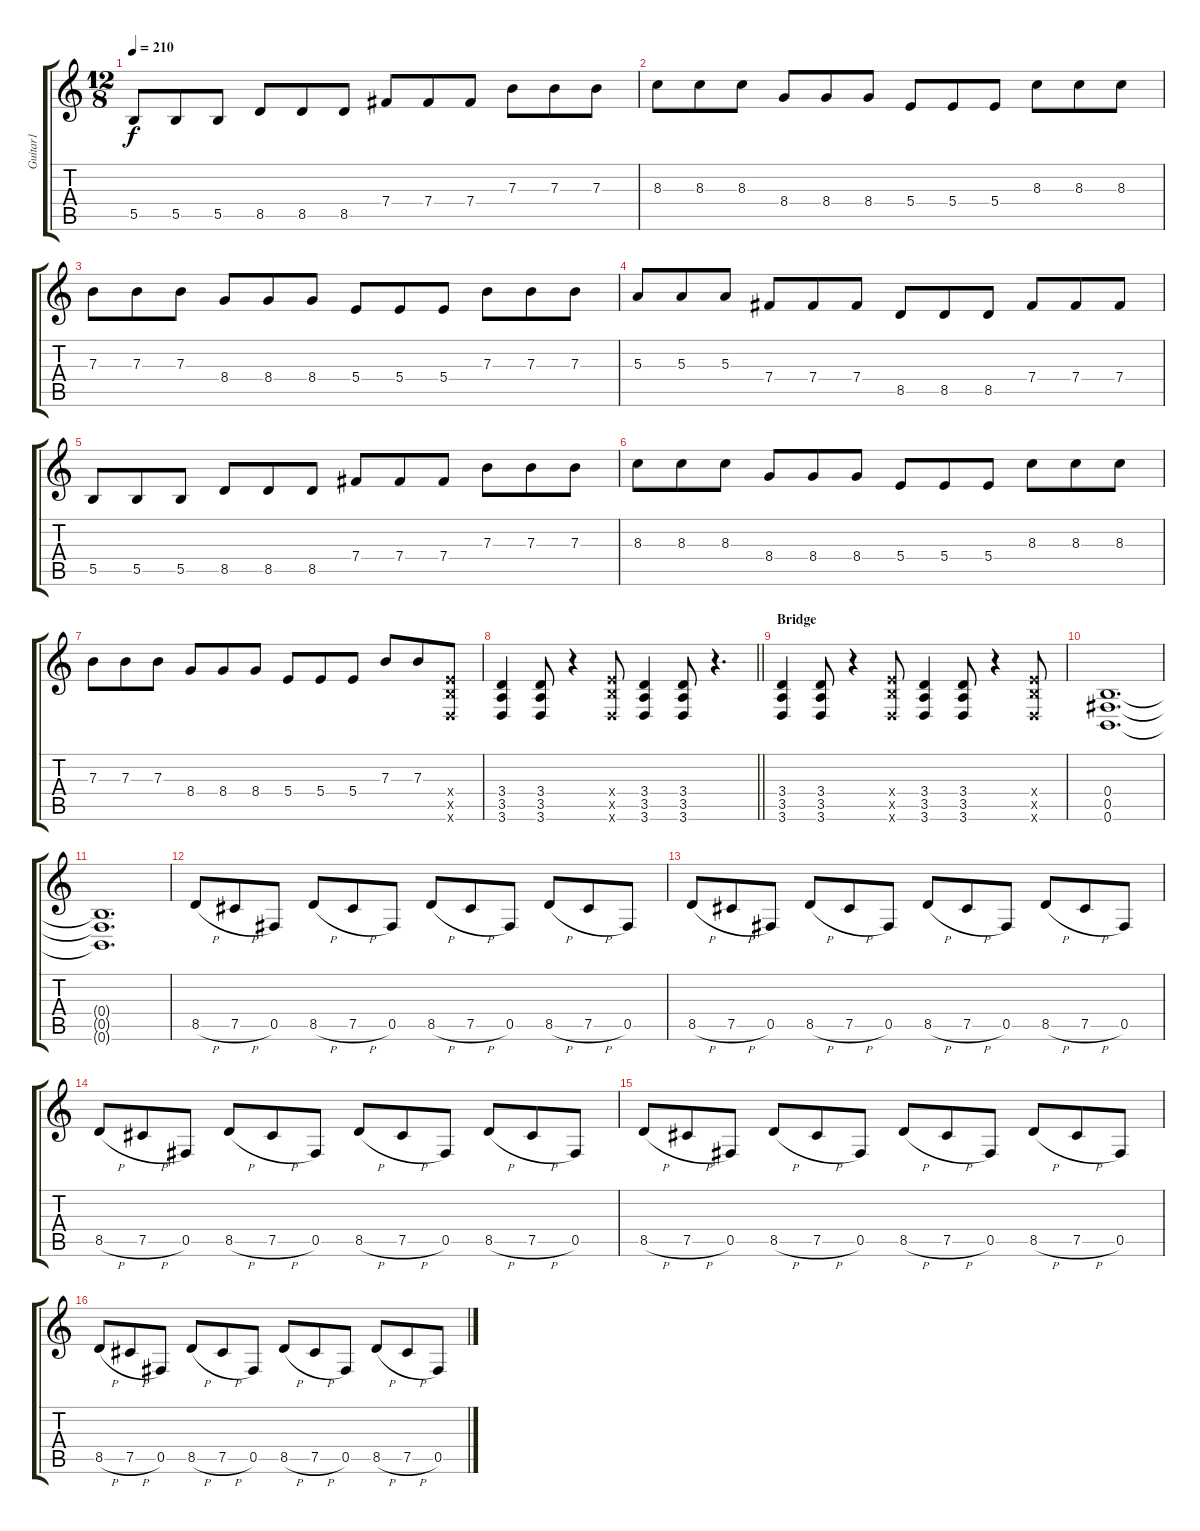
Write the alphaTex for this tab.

\track ("Guitar1" "Guitar1") {instrument distortionguitar}
\staff {score tabs}
\tuning (Db4 Ab3 E3 B2 Gb2 B1) {hide}
\ts (12 8)
\tempo 210
\clef g2
\ks c
5.5.8{dy f} 5.5.8 5.5.8 8.5.8 8.5.8 8.5.8 7.4.8 7.4.8 7.4.8 7.3.8 7.3.8 7.3.8 |
8.3.8 8.3.8 8.3.8 8.4.8 8.4.8 8.4.8 5.4.8 5.4.8 5.4.8 8.3.8 8.3.8 8.3.8 |
7.3.8 7.3.8 7.3.8 8.4.8 8.4.8 8.4.8 5.4.8 5.4.8 5.4.8 7.3.8 7.3.8 7.3.8 |
5.3.8 5.3.8 5.3.8 7.4.8 7.4.8 7.4.8 8.5.8 8.5.8 8.5.8 7.4.8 7.4.8 7.4.8 |
5.5.8 5.5.8 5.5.8 8.5.8 8.5.8 8.5.8 7.4.8 7.4.8 7.4.8 7.3.8 7.3.8 7.3.8 |
8.3.8 8.3.8 8.3.8 8.4.8 8.4.8 8.4.8 5.4.8 5.4.8 5.4.8 8.3.8 8.3.8 8.3.8 |
7.3.8 7.3.8 7.3.8 8.4.8 8.4.8 8.4.8 5.4.8 5.4.8 5.4.8 7.3.8 7.3.8 (5.4{x} 5.5{x} 3.6{x}).8 |
\barLineRight lightlight
(3.4 3.5 3.6).4 (3.4 3.5 3.6).8 r.4 (5.4{x} 5.5{x} 3.6{x}).8 (3.4 3.5 3.6).4 (3.4 3.5 3.6).8 r.4{d} |
\section ("" "Bridge")
(3.4 3.5 3.6).4 (3.4 3.5 3.6).8 r.4 (5.4{x} 5.5{x} 3.6{x}).8 (3.4 3.5 3.6).4 (3.4 3.5 3.6).8 r.4 (5.4{x} 5.5{x} 3.6{x}).8 |
(0.4 0.5 0.6).1{d} |
(0.4{t} 0.5{t} 0.6{t}).1{d} |
8.5{h}.8 7.5{h}.8 0.5.8 8.5{h}.8 7.5{h}.8 0.5.8 8.5{h}.8 7.5{h}.8 0.5.8 8.5{h}.8 7.5{h}.8 0.5.8 |
8.5{h}.8 7.5{h}.8 0.5.8 8.5{h}.8 7.5{h}.8 0.5.8 8.5{h}.8 7.5{h}.8 0.5.8 8.5{h}.8 7.5{h}.8 0.5.8 |
8.5{h}.8 7.5{h}.8 0.5.8 8.5{h}.8 7.5{h}.8 0.5.8 8.5{h}.8 7.5{h}.8 0.5.8 8.5{h}.8 7.5{h}.8 0.5.8 |
8.5{h}.8 7.5{h}.8 0.5.8 8.5{h}.8 7.5{h}.8 0.5.8 8.5{h}.8 7.5{h}.8 0.5.8 8.5{h}.8 7.5{h}.8 0.5.8 |
8.5{h}.8 7.5{h}.8 0.5.8 8.5{h}.8 7.5{h}.8 0.5.8 8.5{h}.8 7.5{h}.8 0.5.8 8.5{h}.8 7.5{h}.8 0.5.8
